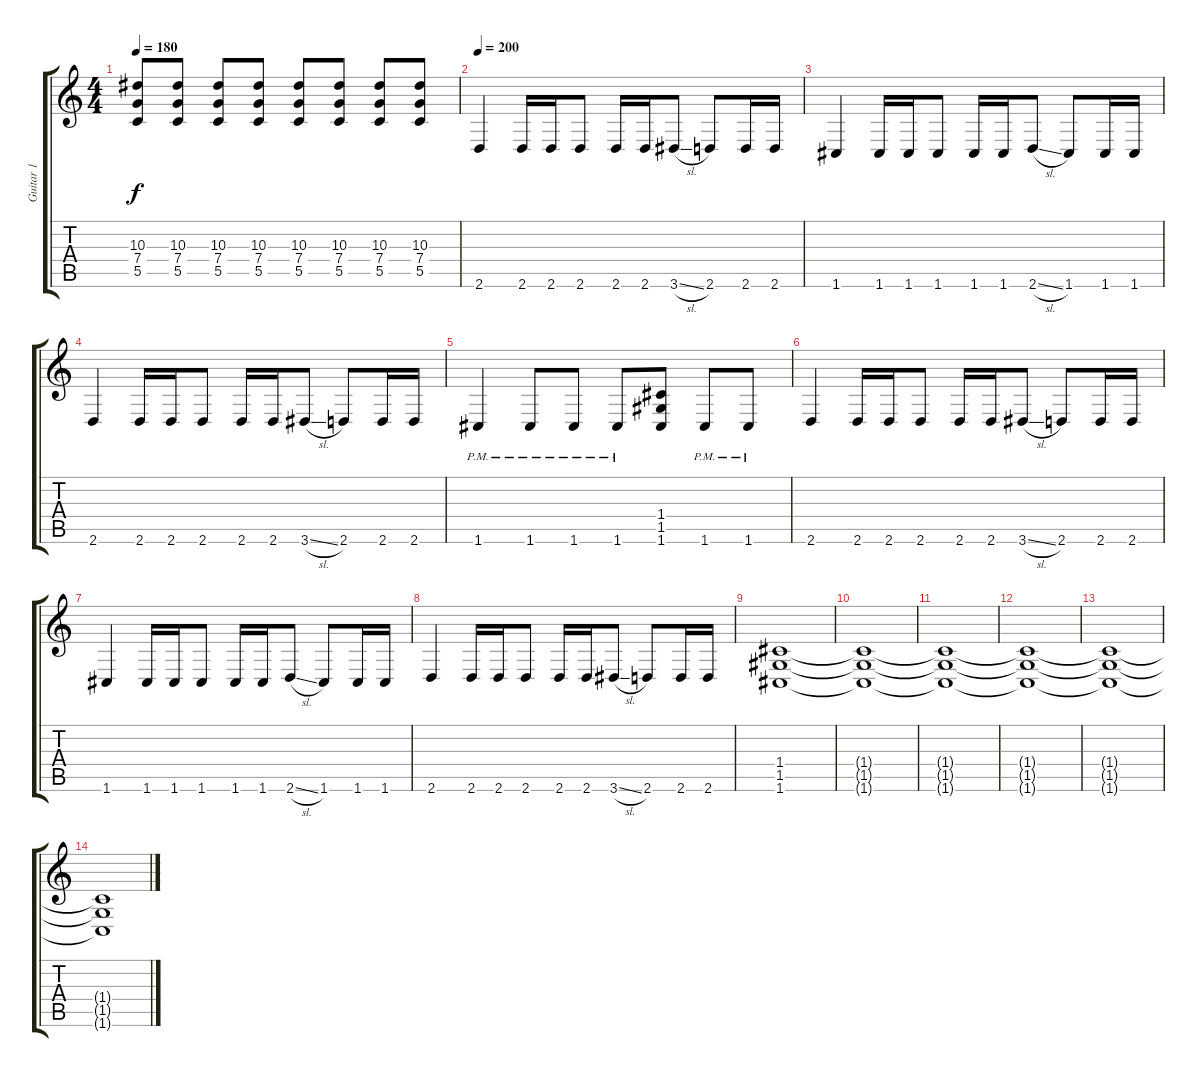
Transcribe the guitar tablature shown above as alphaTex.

\track ("Guitar 1" "Guitar 1") {instrument distortionguitar}
\staff {score tabs}
\tuning (D4 A3 F3 C3 G2 C2) {hide}
\ts (4 4)
\tempo 180
\clef g2
\ks c
(10.3 7.4 5.5).8{dy f} (10.3 7.4 5.5).8 (10.3 7.4 5.5).8 (10.3 7.4 5.5).8 (10.3 7.4 5.5).8 (10.3 7.4 5.5).8 (10.3 7.4 5.5).8 (10.3 7.4 5.5).8 |
\tempo 200
2.6.4 2.6.16 2.6.16 2.6.8 2.6.16 2.6.16 3.6{sl}.8 2.6.8 2.6.16 2.6.16 |
1.6.4 1.6.16 1.6.16 1.6.8 1.6.16 1.6.16 2.6{sl}.8 1.6.8 1.6.16 1.6.16 |
2.6.4 2.6.16 2.6.16 2.6.8 2.6.16 2.6.16 3.6{sl}.8 2.6.8 2.6.16 2.6.16 |
1.6{pm}.4 1.6{pm}.8 1.6{pm}.8 1.6{pm}.8 (1.4 1.5 1.6).8 1.6{pm}.8 1.6{pm}.8 |
2.6.4 2.6.16 2.6.16 2.6.8 2.6.16 2.6.16 3.6{sl}.8 2.6.8 2.6.16 2.6.16 |
1.6.4 1.6.16 1.6.16 1.6.8 1.6.16 1.6.16 2.6{sl}.8 1.6.8 1.6.16 1.6.16 |
2.6.4 2.6.16 2.6.16 2.6.8 2.6.16 2.6.16 3.6{sl}.8 2.6.8 2.6.16 2.6.16 |
(1.4 1.5 1.6).1{volume 4} |
(1.4{t} 1.5{t} 1.6{t}).1 |
(1.4{t} 1.5{t} 1.6{t}).1 |
(1.4{t} 1.5{t} 1.6{t}).1 |
(1.4{t} 1.5{t} 1.6{t}).1{volume 0} |
(1.4{t} 1.5{t} 1.6{t}).1
